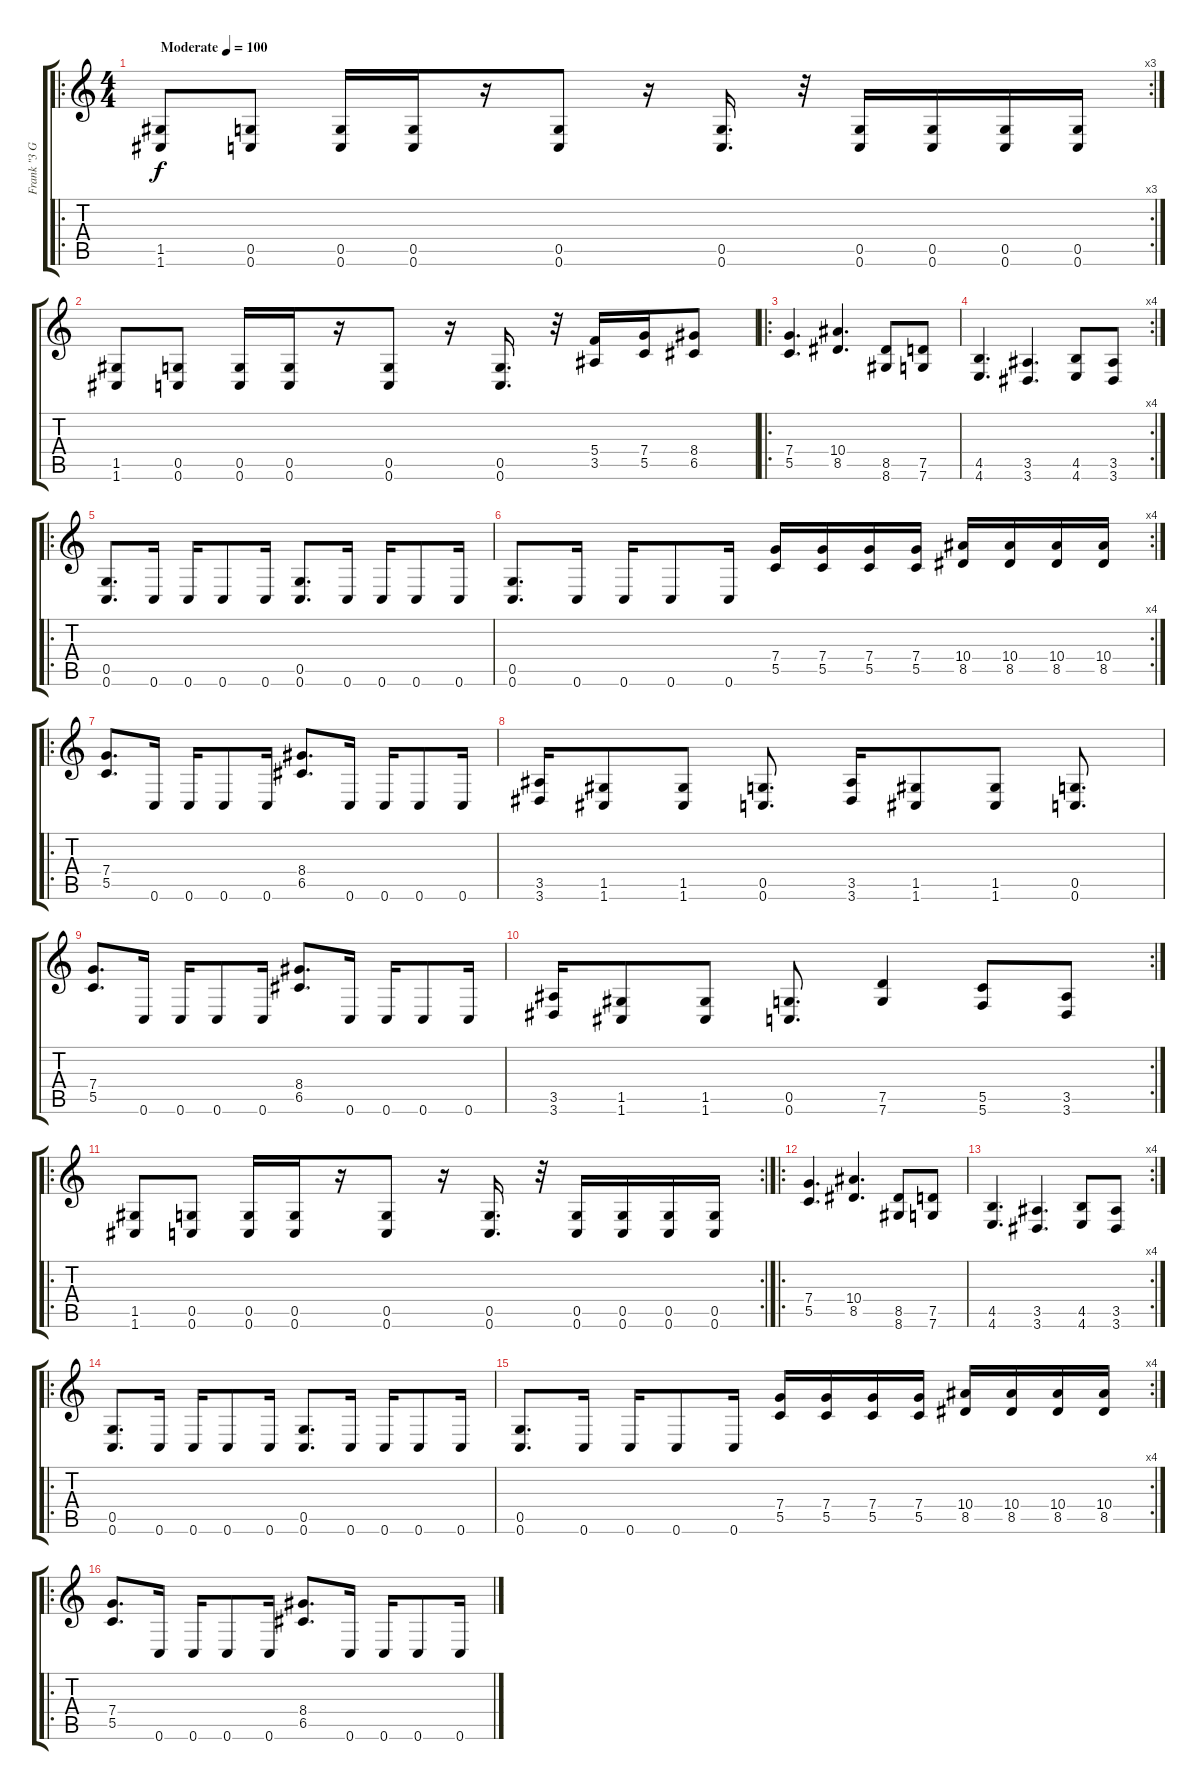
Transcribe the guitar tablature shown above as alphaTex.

\track ("Frank \"3 Gun\" Novinec" "Frank \"3 G") {instrument distortionguitar}
\staff {score tabs}
\tuning (D4 A3 F3 C3 G2 C2) {hide}
\ro
\rc 3
\ts (4 4)
\tempo (100 "Moderate")
\clef g2
\ks c
(1.5 1.6).8{dy f instrument distortionguitar} (0.5 0.6).8 (0.5 0.6).16 (0.5 0.6).16 r.16 (0.5 0.6).8 r.16 (0.5 0.6).16{d} r.32 (0.5 0.6).16 (0.5 0.6).16 (0.5 0.6).16 (0.5 0.6).16 |
(1.5 1.6).8 (0.5 0.6).8 (0.5 0.6).16 (0.5 0.6).16 r.16 (0.5 0.6).8 r.16 (0.5 0.6).16{d} r.32 (5.4 3.5).16 (7.4 5.5).16 (8.4 6.5).8 |
\ro
(7.4 5.5).4{d} (10.4 8.5).4{d} (8.5 8.6).8 (7.5 7.6).8 |
\rc 4
(4.5 4.6).4{d} (3.5 3.6).4{d} (4.5 4.6).8 (3.5 3.6).8 |
\ro
(0.5 0.6).8{d} 0.6.16 0.6.16 0.6.8 0.6.16 (0.5 0.6).8{d} 0.6.16 0.6.16 0.6.8 0.6.16 |
\rc 4
(0.5 0.6).8{d} 0.6.16 0.6.16 0.6.8 0.6.16 (7.4 5.5).16 (7.4 5.5).16 (7.4 5.5).16 (7.4 5.5).16 (10.4 8.5).16 (10.4 8.5).16 (10.4 8.5).16 (10.4 8.5).16 |
\ro
(7.4 5.5).8{d} 0.6.16 0.6.16 0.6.8 0.6.16 (8.4 6.5).8{d} 0.6.16 0.6.16 0.6.8 0.6.16 |
(3.5 3.6).16 (1.5 1.6).8 (1.5 1.6).8 (0.5 0.6).8{d} (3.5 3.6).16 (1.5 1.6).8 (1.5 1.6).8 (0.5 0.6).8{d} |
(7.4 5.5).8{d} 0.6.16 0.6.16 0.6.8 0.6.16 (8.4 6.5).8{d} 0.6.16 0.6.16 0.6.8 0.6.16 |
\rc 2
(3.5 3.6).16 (1.5 1.6).8 (1.5 1.6).8 (0.5 0.6).8{d} (7.5 7.6).4 (5.5 5.6).8 (3.5 3.6).8 |
\ro
\rc 2
(1.5 1.6).8 (0.5 0.6).8 (0.5 0.6).16 (0.5 0.6).16 r.16 (0.5 0.6).8 r.16 (0.5 0.6).16{d} r.32 (0.5 0.6).16 (0.5 0.6).16 (0.5 0.6).16 (0.5 0.6).16 |
\ro
(7.4 5.5).4{d} (10.4 8.5).4{d} (8.5 8.6).8 (7.5 7.6).8 |
\rc 4
(4.5 4.6).4{d} (3.5 3.6).4{d} (4.5 4.6).8 (3.5 3.6).8 |
\ro
(0.5 0.6).8{d} 0.6.16 0.6.16 0.6.8 0.6.16 (0.5 0.6).8{d} 0.6.16 0.6.16 0.6.8 0.6.16 |
\rc 4
(0.5 0.6).8{d} 0.6.16 0.6.16 0.6.8 0.6.16 (7.4 5.5).16 (7.4 5.5).16 (7.4 5.5).16 (7.4 5.5).16 (10.4 8.5).16 (10.4 8.5).16 (10.4 8.5).16 (10.4 8.5).16 |
\ro
(7.4 5.5).8{d} 0.6.16 0.6.16 0.6.8 0.6.16 (8.4 6.5).8{d} 0.6.16 0.6.16 0.6.8 0.6.16
